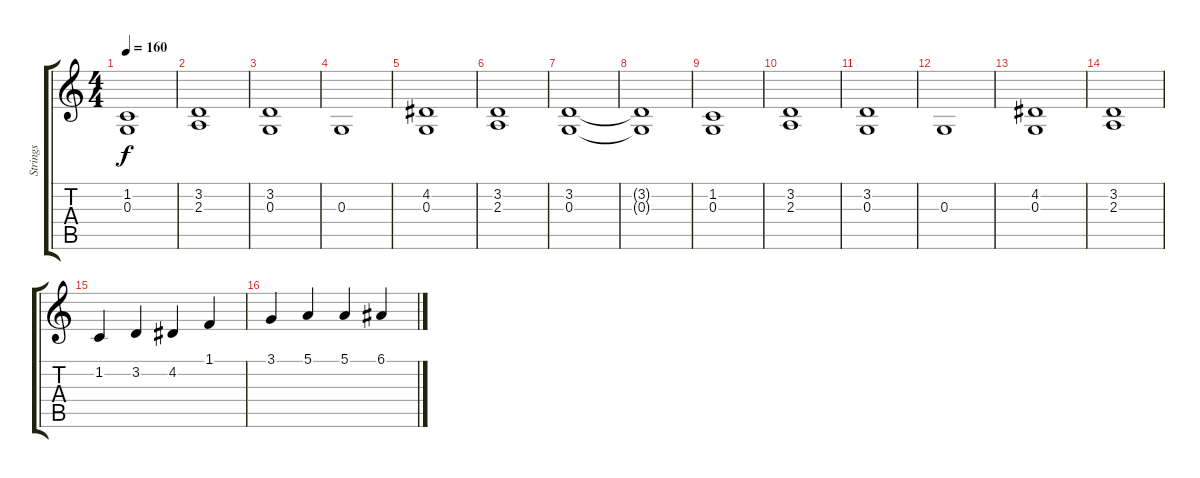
\track ("Strings" "Strings") {instrument stringensemble1}
\staff {score tabs}
\tuning (E4 B3 G3 D3 A2 E2) {hide}
\ts (4 4)
\tempo 160
\clef g2
\ks c
(1.2 0.3).1{dy f} |
(3.2 2.3).1 |
(3.2 0.3).1 |
0.3.1 |
(4.2 0.3).1 |
(3.2 2.3).1 |
(3.2 0.3).1 |
(3.2{t} 0.3{t}).1 |
(1.2 0.3).1 |
(3.2 2.3).1 |
(3.2 0.3).1 |
0.3.1 |
(4.2 0.3).1 |
(3.2 2.3).1 |
1.2.4 3.2.4 4.2.4 1.1.4 |
3.1.4 5.1.4 5.1.4 6.1.4
